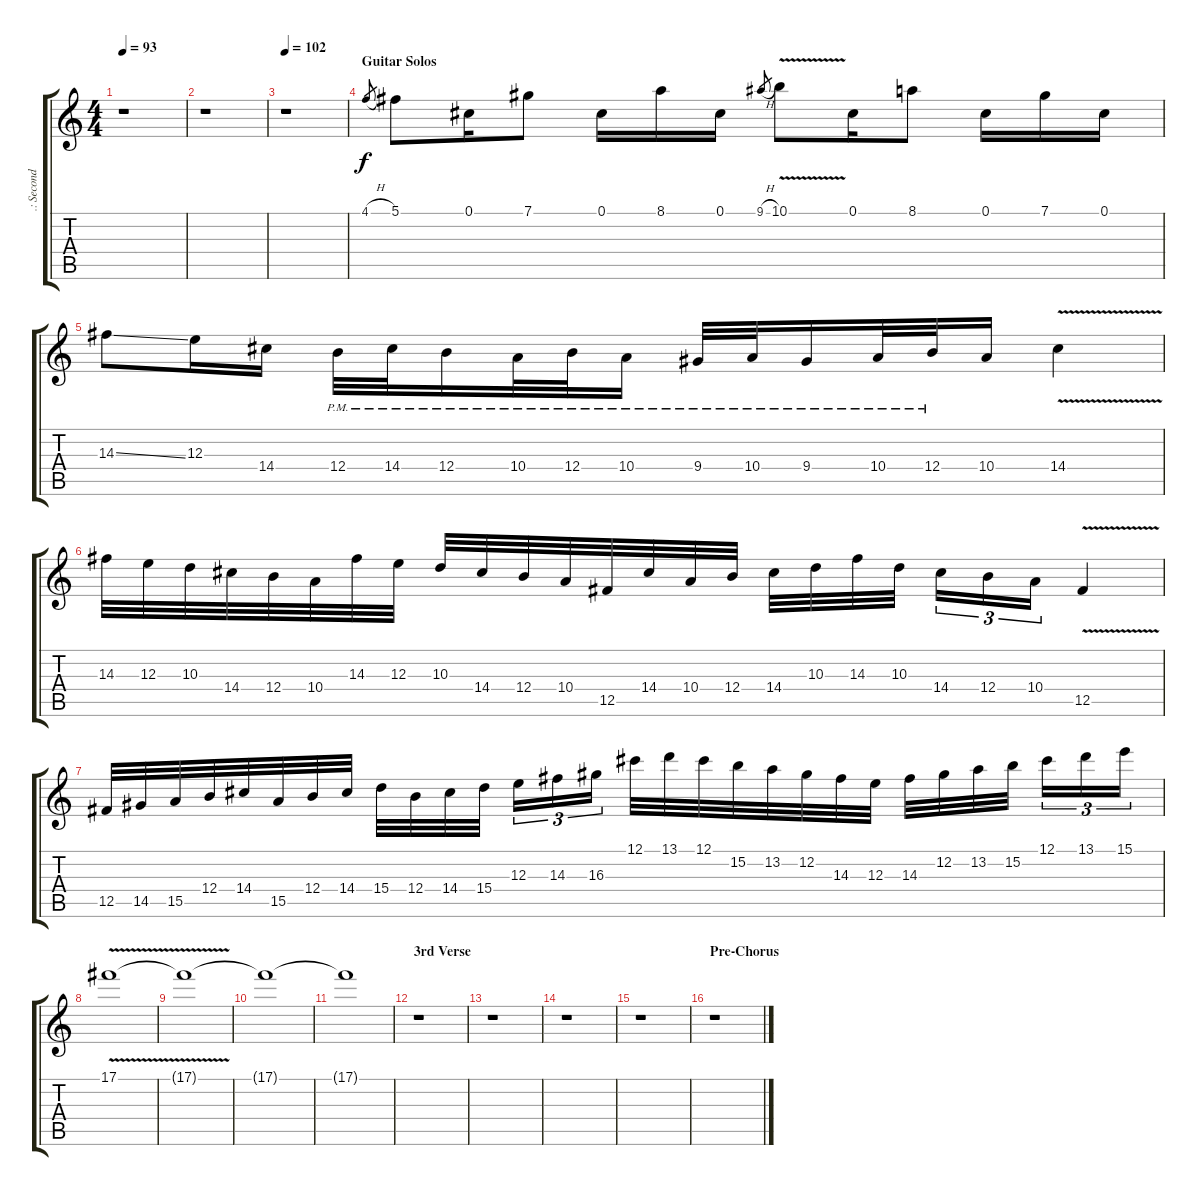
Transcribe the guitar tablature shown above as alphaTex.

\track (".: Second Lead Guitar :." ".: Second ") {instrument distortionguitar}
\staff {score tabs}
\tuning (Db4 Ab3 E3 B2 Gb2 Db2) {hide}
\ts (4 4)
\tempo 93
\clef g2
\ks c
r.1{dy f} |
r.1 |
\tempo 102
r.1 |
\section ("" "Guitar Solos")
4.1{h}.8{gr} 5.1.8 0.1.16 7.1.8 0.1.16 8.1.16 0.1.16 9.1{h}.8{gr} 10.1{v}.8 0.1.16 8.1.8 0.1.16 7.1.16 0.1.16 |
14.3{ss}.8 12.3.16 14.4.16 12.4{pm}.32 14.4{pm}.32 12.4{pm}.16 10.4{pm}.32 12.4{pm}.32 10.4{pm}.16 9.4{pm}.32 10.4{pm}.32 9.4{pm}.16 10.4{pm}.32 12.4{pm}.32 10.4.16 14.4{v}.4 |
14.3.32 12.3.32 10.3.32 14.4.32 12.4.32 10.4.32 14.3.32 12.3.32 10.3.32 14.4.32 12.4.32 10.4.32 12.5.32 14.4.32 10.4.32 12.4.32 14.4.32 10.3.32 14.3.32 10.3.32 14.4.16{tu (3 2)} 12.4.16{tu (3 2)} 10.4.16{tu (3 2)} 12.5{v}.4 |
12.5.32 14.5.32 15.5.32 12.4.32 14.4.32 15.5.32 12.4.32 14.4.32 15.4.32 12.4.32 14.4.32 15.4.32 12.3.16{tu (3 2)} 14.3.16{tu (3 2)} 16.3.16{tu (3 2)} 12.1.32 13.1.32 12.1.32 15.2.32 13.2.32 12.2.32 14.3.32 12.3.32 14.3.32 12.2.32 13.2.32 15.2.32 12.1.16{tu (3 2)} 13.1.16{tu (3 2)} 15.1.16{tu (3 2)} |
17.1{v}.1 |
17.1{t}.1 |
17.1{t}.1 |
17.1{t}.1 |
\section ("" "3rd Verse")
r.1 |
r.1 |
r.1 |
r.1 |
\section ("" "Pre-Chorus")
r.1
